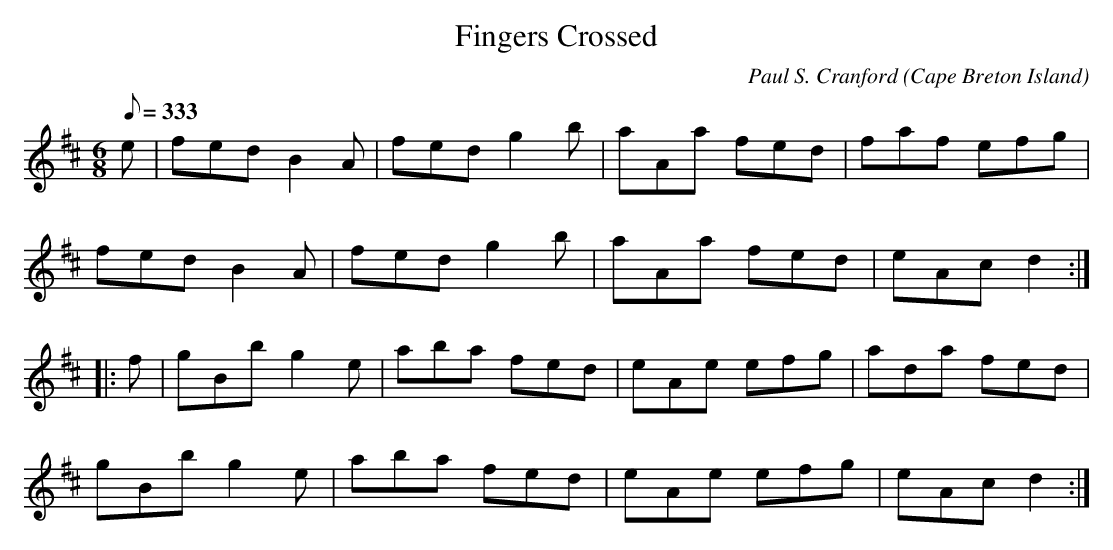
X:1
T:Fingers Crossed
C:Paul S. Cranford
O:Cape Breton Island
L:1/8
Q:333
M:6/8
K:D
e|fed B2 A|fed g2 b|aAa fed|faf efg|
fed B2 A|fed g2 b|aAa fed|eAc d2:|
|:f|gBb g2 e|aba fed|eAe efg|ada fed|
gBb g2 e|aba fed|eAe efg|eAc d2:|
